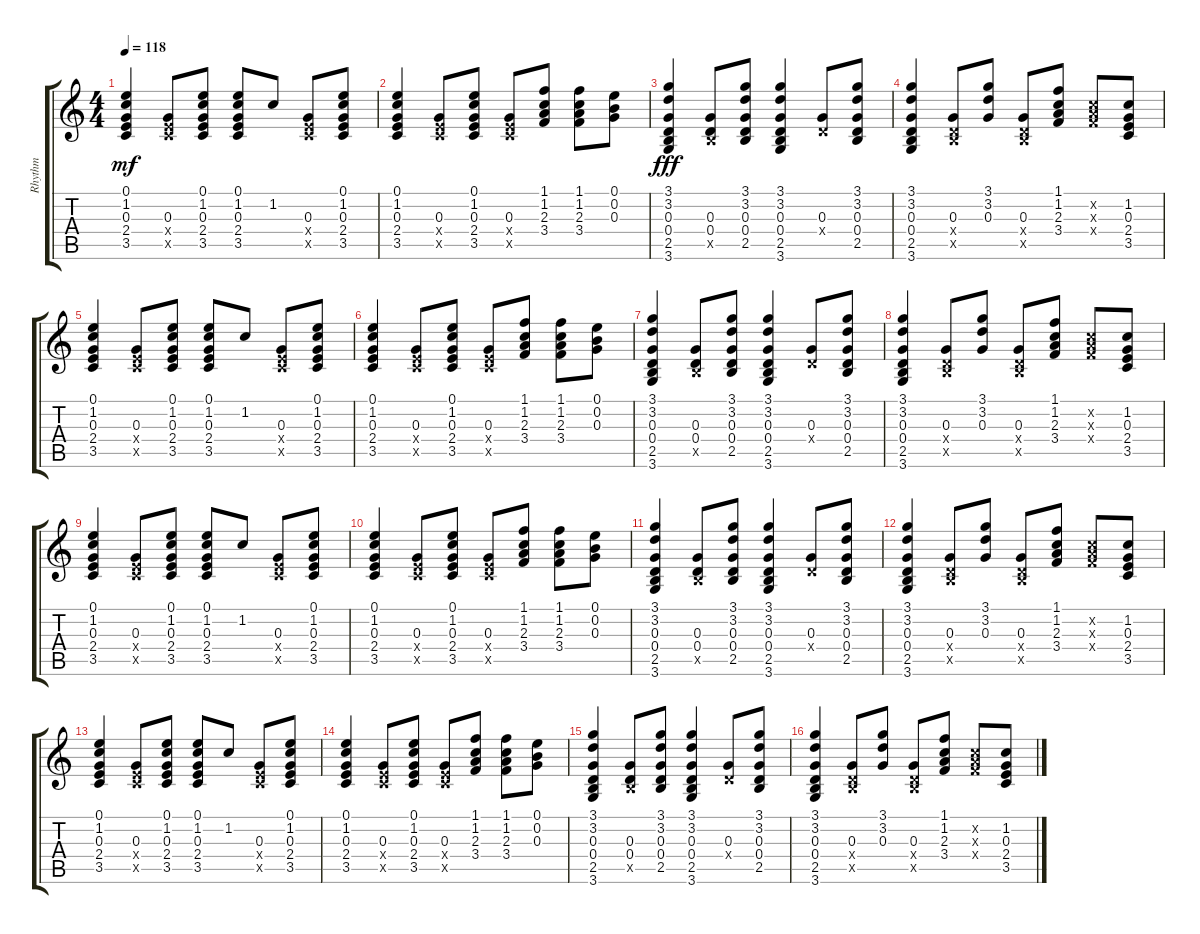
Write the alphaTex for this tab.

\track ("Rhythm" "Rhythm") {instrument acousticguitarsteel}
\staff {score tabs}
\tuning (E4 B3 G3 D3 A2 E2) {hide}
\ts (4 4)
\tempo 118
\clef g2
\ks c
(0.1 1.2 0.3 2.4 3.5).4{dy mf} (0.3 2.4{x} 3.5{x}).8 (0.1 1.2 0.3 2.4 3.5).8 (0.1 1.2 0.3 2.4 3.5).8 1.2.8 (0.3 2.4{x} 3.5{x}).8 (0.1 1.2 0.3 2.4 3.5).8 |
(0.1 1.2 0.3 2.4 3.5).4 (0.3 2.4{x} 3.5{x}).8 (0.1 1.2 0.3 2.4 3.5).8 (0.3 2.4{x} 3.5{x}).8 (1.1 1.2 2.3 3.4).8 (1.1 1.2 2.3 3.4).8 (0.1 0.2 0.3).8 |
(3.1 3.2 0.3 0.4 2.5 3.6).4{dy fff} (0.3 0.4 2.5{x}).8 (3.1 3.2 0.3 0.4 2.5).8 (3.1 3.2 0.3 0.4 2.5 3.6).4 (0.3 0.4{x}).8 (3.1 3.2 0.3 0.4 2.5).8 |
(3.1 3.2 0.3 0.4 2.5 3.6).4 (0.3 0.4{x} 2.5{x}).8 (3.1 3.2 0.3).8 (0.3 0.4{x} 2.5{x}).8 (1.1 1.2 2.3 3.4).8 (1.2{x} 2.3{x} 3.4{x}).8 (1.2 0.3 2.4 3.5).8 |
(0.1 1.2 0.3 2.4 3.5).4 (0.3 2.4{x} 3.5{x}).8 (0.1 1.2 0.3 2.4 3.5).8 (0.1 1.2 0.3 2.4 3.5).8 1.2.8 (0.3 2.4{x} 3.5{x}).8 (0.1 1.2 0.3 2.4 3.5).8 |
(0.1 1.2 0.3 2.4 3.5).4 (0.3 2.4{x} 3.5{x}).8 (0.1 1.2 0.3 2.4 3.5).8 (0.3 2.4{x} 3.5{x}).8 (1.1 1.2 2.3 3.4).8 (1.1 1.2 2.3 3.4).8 (0.1 0.2 0.3).8 |
(3.1 3.2 0.3 0.4 2.5 3.6).4 (0.3 0.4 2.5{x}).8 (3.1 3.2 0.3 0.4 2.5).8 (3.1 3.2 0.3 0.4 2.5 3.6).4 (0.3 0.4{x}).8 (3.1 3.2 0.3 0.4 2.5).8 |
(3.1 3.2 0.3 0.4 2.5 3.6).4 (0.3 0.4{x} 2.5{x}).8 (3.1 3.2 0.3).8 (0.3 0.4{x} 2.5{x}).8 (1.1 1.2 2.3 3.4).8 (1.2{x} 2.3{x} 3.4{x}).8 (1.2 0.3 2.4 3.5).8 |
(0.1 1.2 0.3 2.4 3.5).4 (0.3 2.4{x} 3.5{x}).8 (0.1 1.2 0.3 2.4 3.5).8 (0.1 1.2 0.3 2.4 3.5).8 1.2.8 (0.3 2.4{x} 3.5{x}).8 (0.1 1.2 0.3 2.4 3.5).8 |
(0.1 1.2 0.3 2.4 3.5).4 (0.3 2.4{x} 3.5{x}).8 (0.1 1.2 0.3 2.4 3.5).8 (0.3 2.4{x} 3.5{x}).8 (1.1 1.2 2.3 3.4).8 (1.1 1.2 2.3 3.4).8 (0.1 0.2 0.3).8 |
(3.1 3.2 0.3 0.4 2.5 3.6).4 (0.3 0.4 2.5{x}).8 (3.1 3.2 0.3 0.4 2.5).8 (3.1 3.2 0.3 0.4 2.5 3.6).4 (0.3 0.4{x}).8 (3.1 3.2 0.3 0.4 2.5).8 |
(3.1 3.2 0.3 0.4 2.5 3.6).4 (0.3 0.4{x} 2.5{x}).8 (3.1 3.2 0.3).8 (0.3 0.4{x} 2.5{x}).8 (1.1 1.2 2.3 3.4).8 (1.2{x} 2.3{x} 3.4{x}).8 (1.2 0.3 2.4 3.5).8 |
(0.1 1.2 0.3 2.4 3.5).4 (0.3 2.4{x} 3.5{x}).8 (0.1 1.2 0.3 2.4 3.5).8 (0.1 1.2 0.3 2.4 3.5).8 1.2.8 (0.3 2.4{x} 3.5{x}).8 (0.1 1.2 0.3 2.4 3.5).8 |
(0.1 1.2 0.3 2.4 3.5).4 (0.3 2.4{x} 3.5{x}).8 (0.1 1.2 0.3 2.4 3.5).8 (0.3 2.4{x} 3.5{x}).8 (1.1 1.2 2.3 3.4).8 (1.1 1.2 2.3 3.4).8 (0.1 0.2 0.3).8 |
(3.1 3.2 0.3 0.4 2.5 3.6).4 (0.3 0.4 2.5{x}).8 (3.1 3.2 0.3 0.4 2.5).8 (3.1 3.2 0.3 0.4 2.5 3.6).4 (0.3 0.4{x}).8 (3.1 3.2 0.3 0.4 2.5).8 |
(3.1 3.2 0.3 0.4 2.5 3.6).4 (0.3 0.4{x} 2.5{x}).8 (3.1 3.2 0.3).8 (0.3 0.4{x} 2.5{x}).8 (1.1 1.2 2.3 3.4).8 (1.2{x} 2.3{x} 3.4{x}).8 (1.2 0.3 2.4 3.5).8
